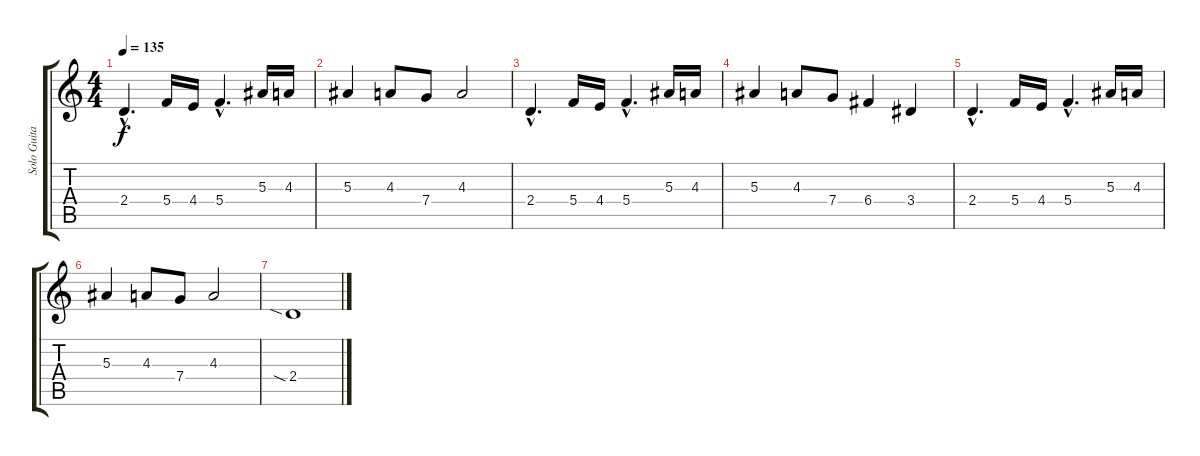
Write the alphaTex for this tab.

\track ("Solo Guitar" "Solo Guita") {instrument distortionguitar}
\staff {score tabs}
\tuning (D4 A3 F3 C3 G2 D2) {hide}
\ts (4 4)
\tempo 135
\clef g2
\ks c
2.4{hac}.4{d dy f} 5.4.16 4.4.16 5.4{hac}.4{d} 5.3.16 4.3.16 |
5.3.4 4.3.8 7.4.8 4.3.2 |
2.4{hac}.4{d} 5.4.16 4.4.16 5.4{hac}.4{d} 5.3.16 4.3.16 |
5.3.4 4.3.8 7.4.8 6.4.4 3.4.4 |
2.4{hac}.4{d} 5.4.16 4.4.16 5.4{hac}.4{d} 5.3.16 4.3.16 |
5.3.4 4.3.8 7.4.8 4.3.2 |
2.4{sia}.1
